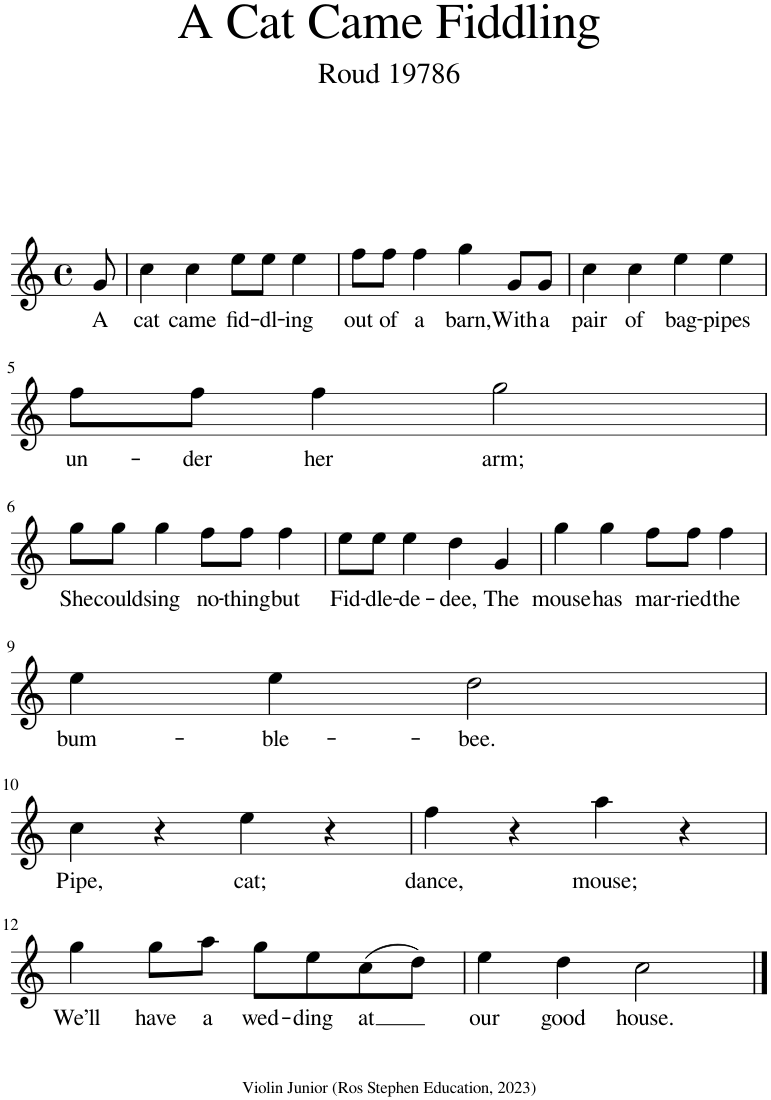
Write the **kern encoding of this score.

**kern	**text
*part1	*part1
*staff1	*staff1
*I"Piano	*
*I'Pno.	*
*clefG2	*
*k[]	*
*M4/4	*
*met(c)	*
=1	=1
!	!LO:LY:b
8g/	A
=2	=2
!	!LO:LY:b
4cc\	cat
!	!LO:LY:b
4cc\	came
!	!LO:LY:b
8ee\L	fid-
!	!LO:LY:b
8ee\J	-dl-
!	!LO:LY:b
4ee\	-ing
=3	=3
!	!LO:LY:b
8ff\L	out
!	!LO:LY:b
8ff\J	of
!	!LO:LY:b
4ff\	a
!	!LO:LY:b
4gg\	barn,
!	!LO:LY:b
8g/L	With
!	!LO:LY:b
8g/J	a
=4	=4
!	!LO:LY:b
4cc\	pair
!	!LO:LY:b
4cc\	of
!	!LO:LY:b
4ee\	bag-
!	!LO:LY:b
4ee\	-pipes
!!LO:LB:g=z
=5	=5
!	!LO:LY:b
8ff\L	un-
!	!LO:LY:b
8ff\J	-der
!	!LO:LY:b
4ff\	her
!	!LO:LY:b
2gg\	arm;
!!LO:LB:g=z
=6	=6
!	!LO:LY:b
8gg\L	She
!	!LO:LY:b
8gg\J	could
!	!LO:LY:b
4gg\	sing
!	!LO:LY:b
8ff\L	no-
!	!LO:LY:b
8ff\J	-thing
!	!LO:LY:b
4ff\	but
=7	=7
!	!LO:LY:b
8ee\L	Fid-
!	!LO:LY:b
8ee\J	-dle-
!	!LO:LY:b
4ee\	-de-
!	!LO:LY:b
4dd\	-dee,
!	!LO:LY:b
4g/	The
=8	=8
!	!LO:LY:b
4gg\	mouse
!	!LO:LY:b
4gg\	has
!	!LO:LY:b
8ff\L	mar-
!	!LO:LY:b
8ff\J	-ried
!	!LO:LY:b
4ff\	the
!!LO:LB:g=z
=9	=9
!	!LO:LY:b
4ee\	bum-
!	!LO:LY:b
4ee\	-ble-
!	!LO:LY:b
2dd\	-bee.
!!LO:LB:g=z
=10	=10
!	!LO:LY:b
4cc\	Pipe,
4r	.
!	!LO:LY:b
4ee\	cat;
4r	.
=11	=11
!	!LO:LY:b
4ff\	dance,
4r	.
!	!LO:LY:b
4aa\	mouse;
4r	.
!!LO:LB:g=z
=12	=12
!	!LO:LY:b
4gg\	We’ll
!	!LO:LY:b
8gg\L	have
!	!LO:LY:b
8aa\J	a
!	!LO:LY:b
8gg\L	wed-
!	!LO:LY:b
8ee\	-ding
!	!LO:LY:b
(8cc\	at
8dd\J)	.
=13	=13
!	!LO:LY:b
4ee\	our
!	!LO:LY:b
4dd\	good
!	!LO:LY:b
2cc\	house.
==	==
*-	*-
